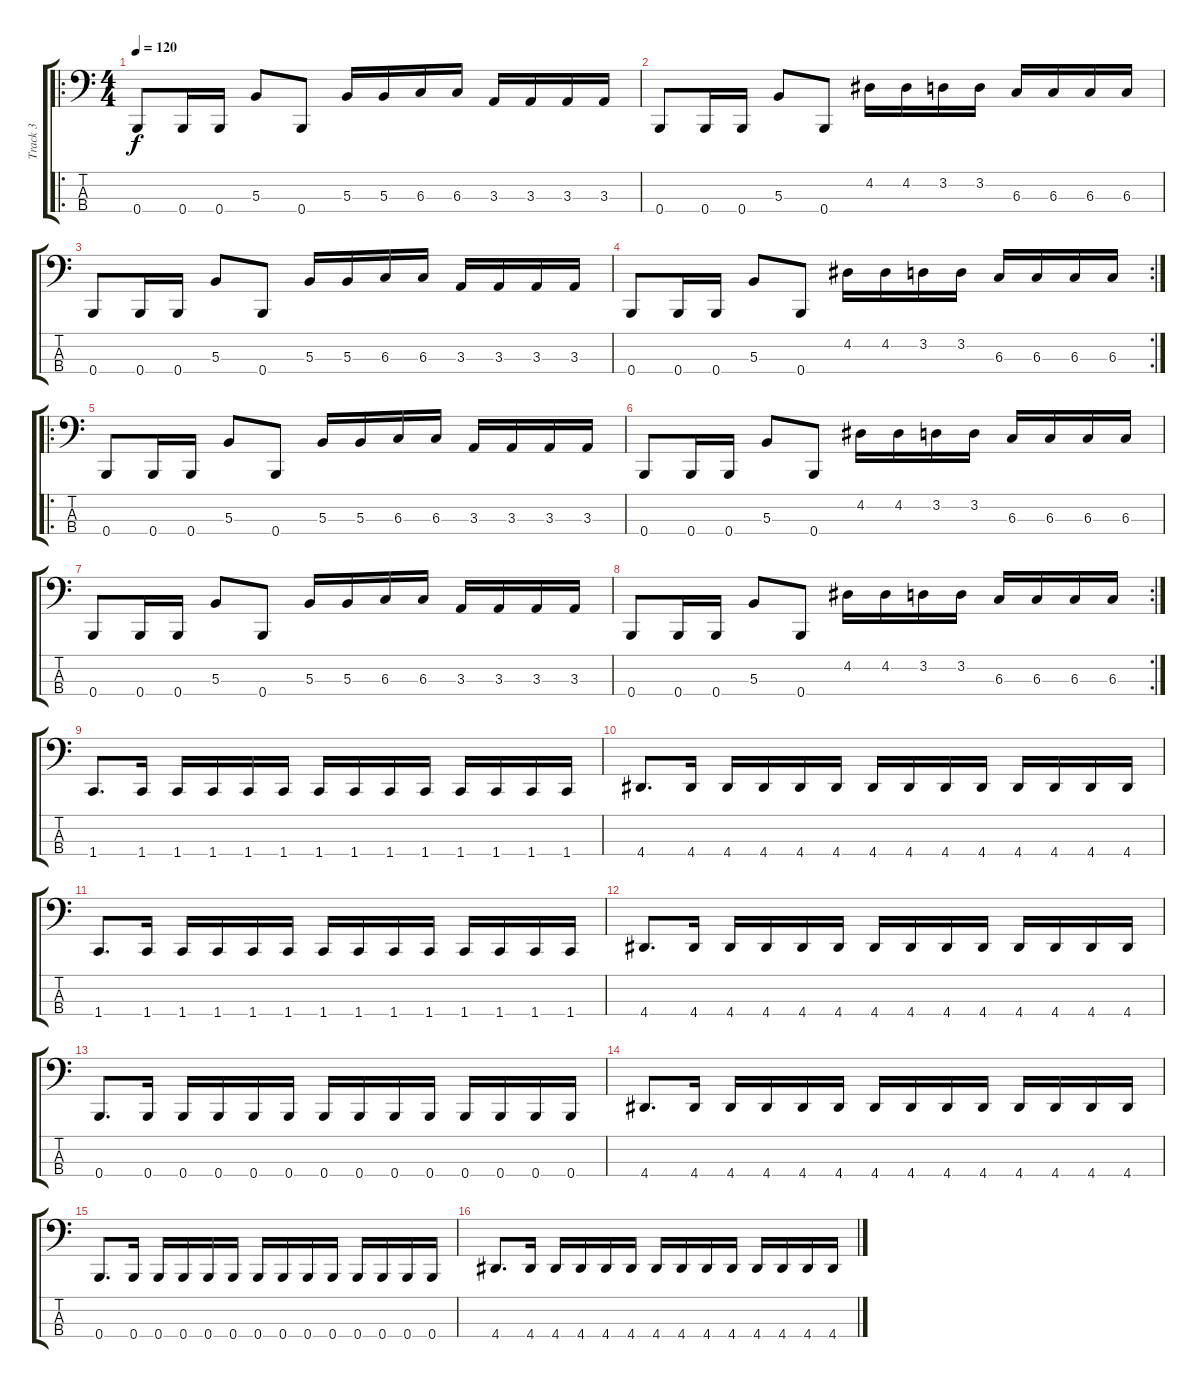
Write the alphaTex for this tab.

\track ("Track 3" "Track 3") {instrument electricbasspick}
\staff {score tabs}
\tuning (E2 B1 Gb1 B0) {hide}
\ro
\ts (4 4)
\tempo 120
\clef f4
\ks c
0.4.8{dy f} 0.4.16 0.4.16 5.3.8 0.4.8 5.3.16 5.3.16 6.3.16 6.3.16 3.3.16 3.3.16 3.3.16 3.3.16 |
0.4.8 0.4.16 0.4.16 5.3.8 0.4.8 4.2.16 4.2.16 3.2.16 3.2.16 6.3.16 6.3.16 6.3.16 6.3.16 |
0.4.8 0.4.16 0.4.16 5.3.8 0.4.8 5.3.16 5.3.16 6.3.16 6.3.16 3.3.16 3.3.16 3.3.16 3.3.16 |
\rc 2
0.4.8 0.4.16 0.4.16 5.3.8 0.4.8 4.2.16 4.2.16 3.2.16 3.2.16 6.3.16 6.3.16 6.3.16 6.3.16 |
\ro
0.4.8 0.4.16 0.4.16 5.3.8 0.4.8 5.3.16 5.3.16 6.3.16 6.3.16 3.3.16 3.3.16 3.3.16 3.3.16 |
0.4.8 0.4.16 0.4.16 5.3.8 0.4.8 4.2.16 4.2.16 3.2.16 3.2.16 6.3.16 6.3.16 6.3.16 6.3.16 |
0.4.8 0.4.16 0.4.16 5.3.8 0.4.8 5.3.16 5.3.16 6.3.16 6.3.16 3.3.16 3.3.16 3.3.16 3.3.16 |
\rc 2
0.4.8 0.4.16 0.4.16 5.3.8 0.4.8 4.2.16 4.2.16 3.2.16 3.2.16 6.3.16 6.3.16 6.3.16 6.3.16 |
1.4.8{d} 1.4.16 1.4.16 1.4.16 1.4.16 1.4.16 1.4.16 1.4.16 1.4.16 1.4.16 1.4.16 1.4.16 1.4.16 1.4.16 |
4.4.8{d} 4.4.16 4.4.16 4.4.16 4.4.16 4.4.16 4.4.16 4.4.16 4.4.16 4.4.16 4.4.16 4.4.16 4.4.16 4.4.16 |
1.4.8{d} 1.4.16 1.4.16 1.4.16 1.4.16 1.4.16 1.4.16 1.4.16 1.4.16 1.4.16 1.4.16 1.4.16 1.4.16 1.4.16 |
4.4.8{d} 4.4.16 4.4.16 4.4.16 4.4.16 4.4.16 4.4.16 4.4.16 4.4.16 4.4.16 4.4.16 4.4.16 4.4.16 4.4.16 |
0.4.8{d} 0.4.16 0.4.16 0.4.16 0.4.16 0.4.16 0.4.16 0.4.16 0.4.16 0.4.16 0.4.16 0.4.16 0.4.16 0.4.16 |
4.4.8{d} 4.4.16 4.4.16 4.4.16 4.4.16 4.4.16 4.4.16 4.4.16 4.4.16 4.4.16 4.4.16 4.4.16 4.4.16 4.4.16 |
0.4.8{d} 0.4.16 0.4.16 0.4.16 0.4.16 0.4.16 0.4.16 0.4.16 0.4.16 0.4.16 0.4.16 0.4.16 0.4.16 0.4.16 |
4.4.8{d} 4.4.16 4.4.16 4.4.16 4.4.16 4.4.16 4.4.16 4.4.16 4.4.16 4.4.16 4.4.16 4.4.16 4.4.16 4.4.16
